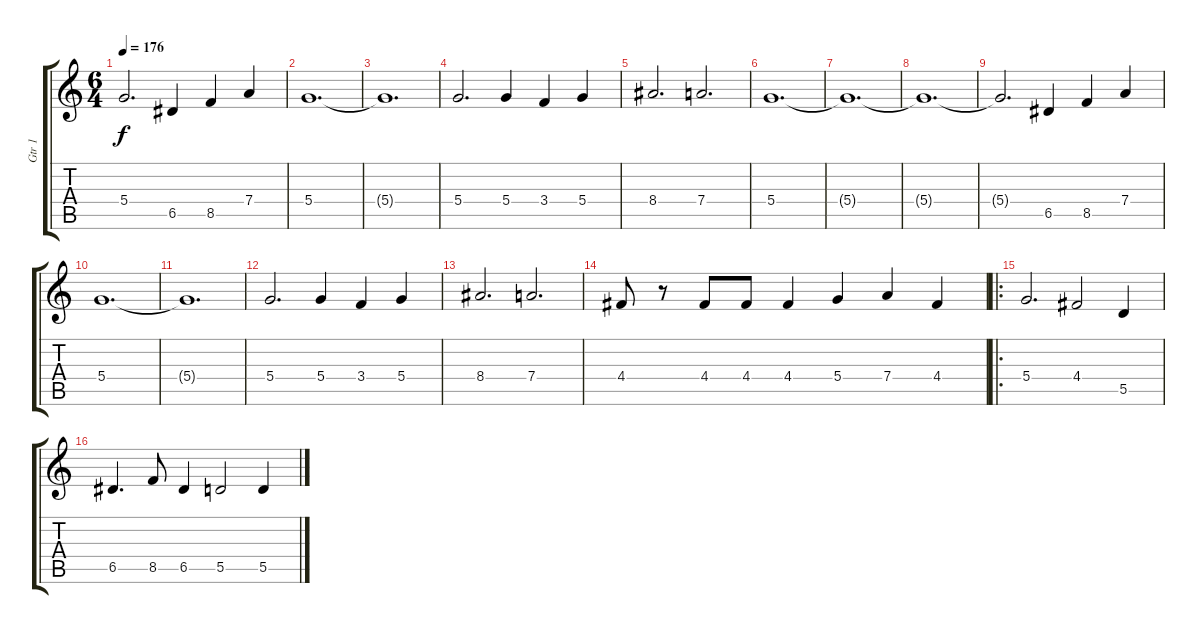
\track ("Gtr 1" "Gtr 1") {instrument distortionguitar}
\staff {score tabs}
\tuning (E4 B3 G3 D3 A2 E2) {hide}
\ts (6 4)
\tempo 176
\clef g2
\ks c
5.4{t}.2{d dy f} 6.5.4 8.5.4 7.4.4 |
5.4.1{d} |
5.4{t}.1{d} |
5.4.2{d} 5.4.4 3.4.4 5.4.4 |
8.4.2{d} 7.4.2{d} |
5.4.1{d} |
5.4{t}.1{d} |
5.4{t}.1{d} |
5.4{t}.2{d} 6.5.4 8.5.4 7.4.4 |
5.4.1{d} |
5.4{t}.1{d} |
5.4.2{d} 5.4.4 3.4.4 5.4.4 |
8.4.2{d} 7.4.2{d} |
4.4.8 r.8 4.4.8 4.4.8 4.4.4 5.4.4 7.4.4 4.4.4 |
\ro
5.4.2{d} 4.4.2 5.5.4 |
6.5.4{d} 8.5.8 6.5.4 5.5.2 5.5.4
